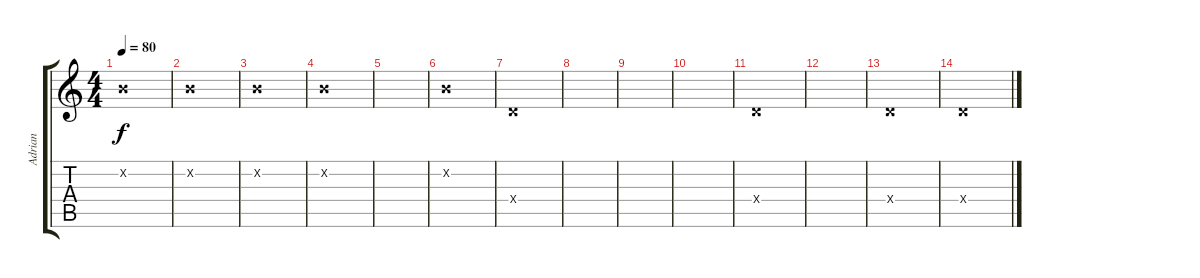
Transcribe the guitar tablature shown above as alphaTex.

\track ("Adrian" "Adrian") {instrument distortionguitar}
\staff {score tabs}
\tuning (E4 B3 G3 D3 A2 E2) {hide}
\ts (4 4)
\tempo 80
\clef g2
\ks c
0.2{x}.1{dy f} |
0.2{x}.1 |
0.2{x}.1 |
0.2{x}.1 |
|
0.2{x}.1 |
0.4{x}.1 |
|
|
|
0.4{x}.1 |
|
0.4{x}.1 |
0.4{x}.1
